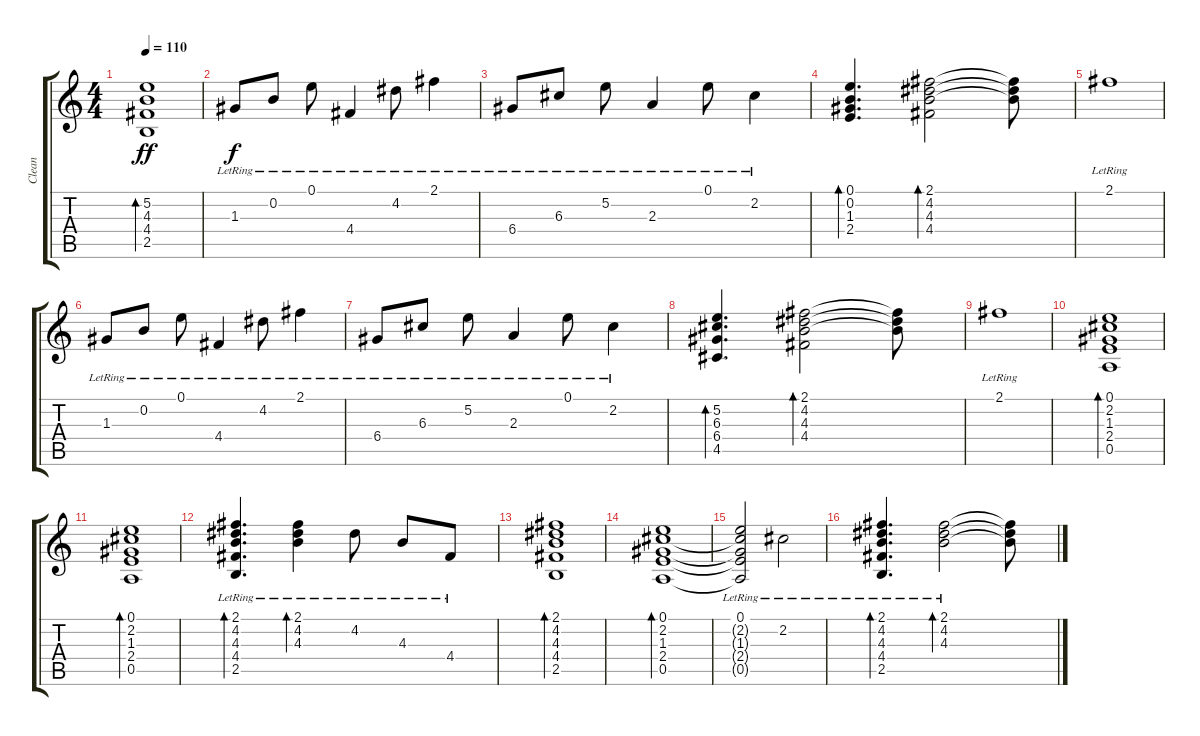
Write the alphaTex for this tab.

\track ("Clean" "Clean") {instrument electricguitarclean}
\staff {score tabs}
\tuning (E4 B3 G3 D3 A2 E2) {hide}
\ts (4 4)
\tempo 110
\clef g2
\ks c
(5.2 4.3 4.4 2.5).1{bd 120 dy ff} |
1.3{lr}.8{dy f} 0.2{lr}.8 0.1{lr}.8 4.4{lr}.4 4.2{lr}.8 2.1{lr}.4 |
6.4{lr}.8 6.3{lr}.8 5.2{lr}.8 2.3{lr}.4 0.1{lr}.8 2.2{lr}.4 |
(0.1 0.2 1.3 2.4).4{d bd 60} (2.1 4.2 4.3 4.4).2{bd 60} (2.1{t} 4.2{t} 4.3{t}).8 |
2.1{lr}.1 |
1.3{lr}.8 0.2{lr}.8 0.1{lr}.8 4.4{lr}.4 4.2{lr}.8 2.1{lr}.4 |
6.4{lr}.8 6.3{lr}.8 5.2{lr}.8 2.3{lr}.4 0.1{lr}.8 2.2{lr}.4 |
(5.2 6.3 6.4 4.5).4{d bd 60} (2.1 4.2 4.3 4.4).2{bd 60} (2.1{t} 4.2{t} 4.3{t}).8 |
2.1{lr}.1 |
(0.1 2.2 1.3 2.4 0.5).1{bd 60} |
(0.1 2.2 1.3 2.4 0.5).1{bd 60} |
(2.1 4.2 4.3 4.4{lr} 2.5{lr}).4{d bd 60} (2.1{lr} 4.2{lr} 4.3{lr}).4{bd 60} 4.2{lr}.8 4.3{lr}.8 4.4{lr}.8 |
(2.1 4.2 4.3 4.4 2.5).1{bd 60} |
(0.1 2.2 1.3 2.4 0.5).1{bd 60} |
(0.1{lr} 2.2{t} 1.3{t} 2.4{t} 0.5{t}).2 2.2{lr}.2 |
(2.1 4.2 4.3 4.4{lr} 2.5{lr}).4{d bd 60} (2.1{lr} 4.2{lr} 4.3{lr}).2{bd 60} (2.1{t} 4.2{t} 4.3{t}).8
